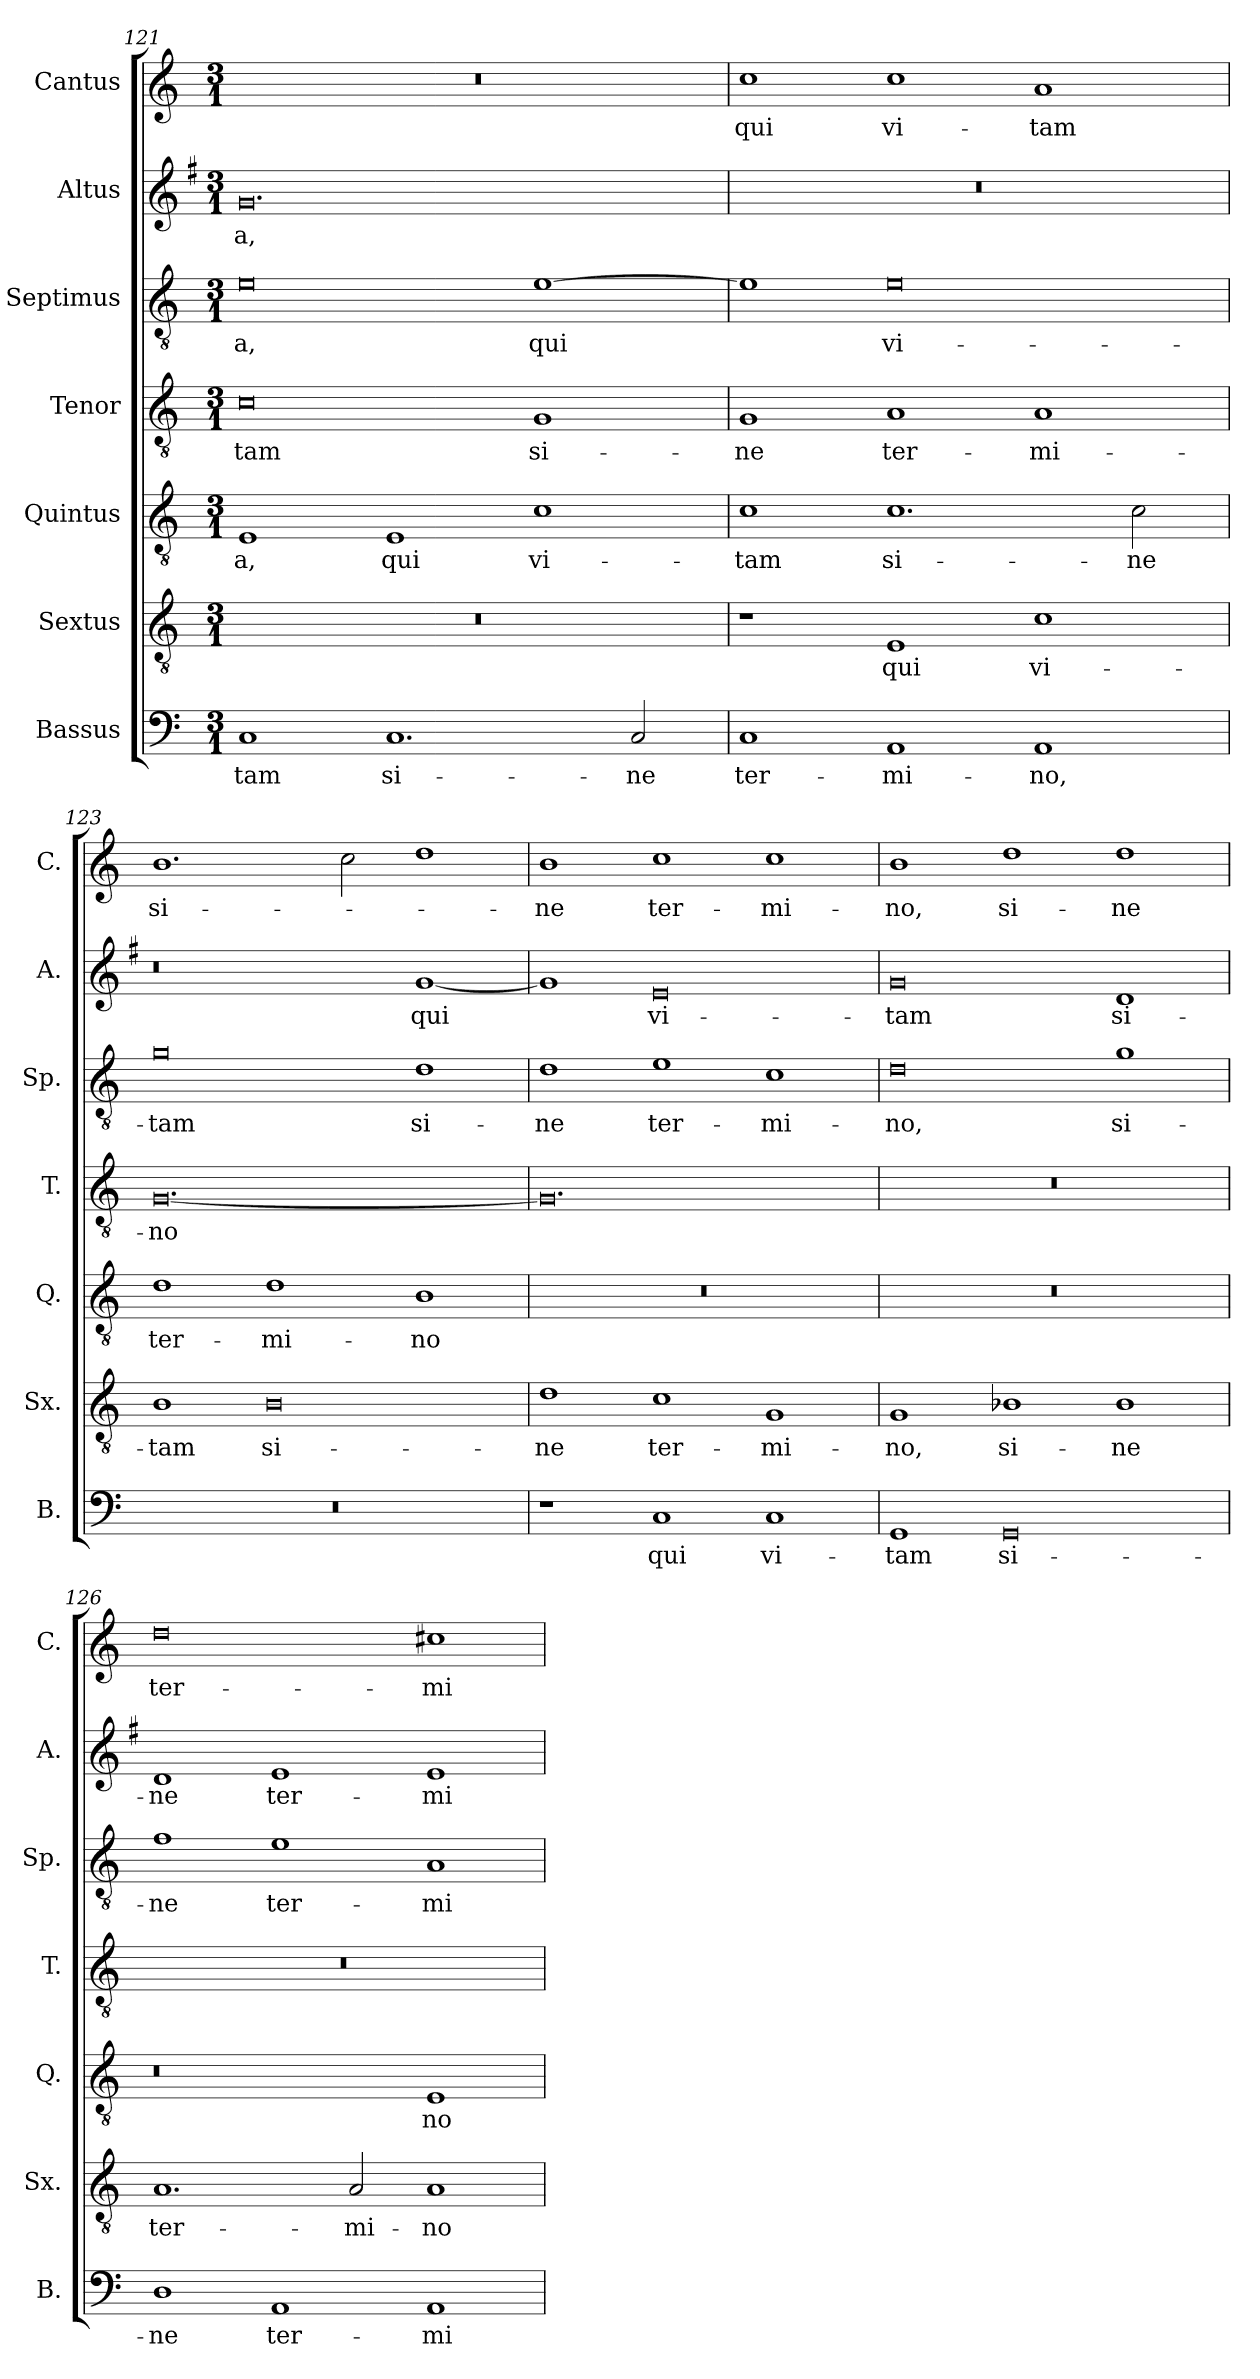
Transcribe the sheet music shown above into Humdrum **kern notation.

**kern	**text	**kern	**text	**kern	**text	**kern	**text	**kern	**text	**kern	**text	**kern	**text
*part7	*part7	*part6	*part6	*part5	*part5	*part4	*part4	*part3	*part3	*part2	*part2	*part1	*part1
*staff7	*staff7	*staff6	*staff6	*staff5	*staff5	*staff4	*staff4	*staff3	*staff3	*staff2	*staff2	*staff1	*staff1
*I"Bassus	*	*I"Sextus	*	*I"Quintus	*	*I"Tenor	*	*I"Septimus	*	*I"Altus	*	*I"Cantus	*
*I'B.	*	*I'Sx.	*	*I'Q.	*	*I'T.	*	*I'Sp.	*	*I'A.	*	*I'C.	*
*clefF4	*	*clefGv2	*	*clefGv2	*	*clefGv2	*	*clefGv2	*	*clefG2	*	*clefG2	*
*k[]	*	*k[]	*	*k[]	*	*k[]	*	*k[]	*	*k[f#]	*	*k[]	*
*M3/1	*	*M3/1	*	*M3/1	*	*M3/1	*	*M3/1	*	*M3/1	*	*M3/1	*
=121	=121	=121	=121	=121	=121	=121	=121	=121	=121	=121	=121	=121	=121
!	!LO:LY:b	!	!	!	!LO:LY:b	!	!LO:LY:b	!	!LO:LY:b	!	!LO:LY:b	!	!
1C	-tam	0.r	.	1E	-a,	0c	-tam	0e	-a,	0.g	-a,	0.r	.
!	!LO:LY:b	!	!	!	!LO:LY:b	!	!	!	!	!	!	!	!
1.C	si-	.	.	1E	qui	.	.	.	.	.	.	.	.
!	!	!	!	!	!LO:LY:b	!	!LO:LY:b	!	!LO:LY:b	!	!	!	!
.	.	.	.	1c	vi-	1G	si-	[1e	qui	.	.	.	.
!	!LO:LY:b	!	!	!	!	!	!	!	!	!	!	!	!
2C/	-ne	.	.	.	.	.	.	.	.	.	.	.	.
=122	=122	=122	=122	=122	=122	=122	=122	=122	=122	=122	=122	=122	=122
!	!LO:LY:b	!	!	!	!LO:LY:b	!	!LO:LY:b	!	!	!	!	!	!LO:LY:b
1C	ter-	1r	.	1c	-tam	1G	-ne	1e]	.	0.r	.	1cc	qui
!	!LO:LY:b	!	!LO:LY:b	!	!LO:LY:b	!	!LO:LY:b	!	!LO:LY:b	!	!	!	!LO:LY:b
1AA	-mi-	1E	qui	1.c	si-	1A	ter-	0e	vi-	.	.	1cc	vi-
!	!LO:LY:b	!	!LO:LY:b	!	!	!	!LO:LY:b	!	!	!	!	!	!LO:LY:b
1AA	-no,	1c	vi-	.	.	1A	-mi-	.	.	.	.	1a	-tam
!	!	!	!	!	!LO:LY:b	!	!	!	!	!	!	!	!
.	.	.	.	2c\	-ne	.	.	.	.	.	.	.	.
=123	=123	=123	=123	=123	=123	=123	=123	=123	=123	=123	=123	=123	=123
!	!	!	!LO:LY:b	!	!LO:LY:b	!	!LO:LY:b	!	!LO:LY:b	!	!	!	!LO:LY:b
0.r	.	1B	-tam	1d	ter-	[0.G	-no	0g	-tam	0r	.	1.b	si-
!	!	!	!LO:LY:b	!	!LO:LY:b	!	!	!	!	!	!	!	!
.	.	0B	si-	1d	-mi-	.	.	.	.	.	.	.	.
.	.	.	.	.	.	.	.	.	.	.	.	2cc\	.
!	!	!	!	!	!LO:LY:b	!	!	!	!LO:LY:b	!	!LO:LY:b	!	!
.	.	.	.	1B	-no	.	.	1d	si-	[1g	qui	1dd	.
=124	=124	=124	=124	=124	=124	=124	=124	=124	=124	=124	=124	=124	=124
!	!	!	!LO:LY:b	!	!	!	!	!	!LO:LY:b	!	!	!	!LO:LY:b
1r	.	1d	-ne	0.r	.	0.G]	.	1d	-ne	1g]	.	1b	-ne
!	!LO:LY:b	!	!LO:LY:b	!	!	!	!	!	!LO:LY:b	!	!LO:LY:b	!	!LO:LY:b
1C	qui	1c	ter-	.	.	.	.	1e	ter-	0e	vi-	1cc	ter-
!	!LO:LY:b	!	!LO:LY:b	!	!	!	!	!	!LO:LY:b	!	!	!	!LO:LY:b
1C	vi-	1G	-mi-	.	.	.	.	1c	-mi-	.	.	1cc	-mi-
=125	=125	=125	=125	=125	=125	=125	=125	=125	=125	=125	=125	=125	=125
!	!LO:LY:b	!	!LO:LY:b	!	!	!	!	!	!LO:LY:b	!	!LO:LY:b	!	!LO:LY:b
1GG	-tam	1G	-no,	0.r	.	0.r	.	0d	-no,	0g	-tam	1b	-no,
!	!LO:LY:b	!	!LO:LY:b	!	!	!	!	!	!	!	!	!	!LO:LY:b
0GG	si-	1B-X	si-	.	.	.	.	.	.	.	.	1dd	si-
!	!	!	!LO:LY:b	!	!	!	!	!	!LO:LY:b	!	!LO:LY:b	!	!LO:LY:b
.	.	1B-	-ne	.	.	.	.	1g	si-	1d	si-	1dd	-ne
!!LO:PB:g=z
=126	=126	=126	=126	=126	=126	=126	=126	=126	=126	=126	=126	=126	=126
!	!LO:LY:b	!	!LO:LY:b	!	!	!	!	!	!LO:LY:b	!	!LO:LY:b	!	!LO:LY:b
1D	-ne	1.A	ter-	0r	.	0.r	.	1f	-ne	1d	-ne	0dd	ter-
!	!LO:LY:b	!	!	!	!	!	!	!	!LO:LY:b	!	!LO:LY:b	!	!
1AA	ter-	.	.	.	.	.	.	1e	ter-	1e	ter-	.	.
!	!	!	!LO:LY:b	!	!	!	!	!	!	!	!	!	!
.	.	2A/	-mi-	.	.	.	.	.	.	.	.	.	.
!	!LO:LY:b	!	!LO:LY:b	!	!LO:LY:b	!	!	!	!LO:LY:b	!	!LO:LY:b	!	!LO:LY:b
1AA	-mi-	1A	-no	1E	no-	.	.	1A	-mi-	1e	-mi-	1cc#X	-mi-
=	=	=	=	=	=	=	=	=	=	=	=	=	=
*-	*-	*-	*-	*-	*-	*-	*-	*-	*-	*-	*-	*-	*-
